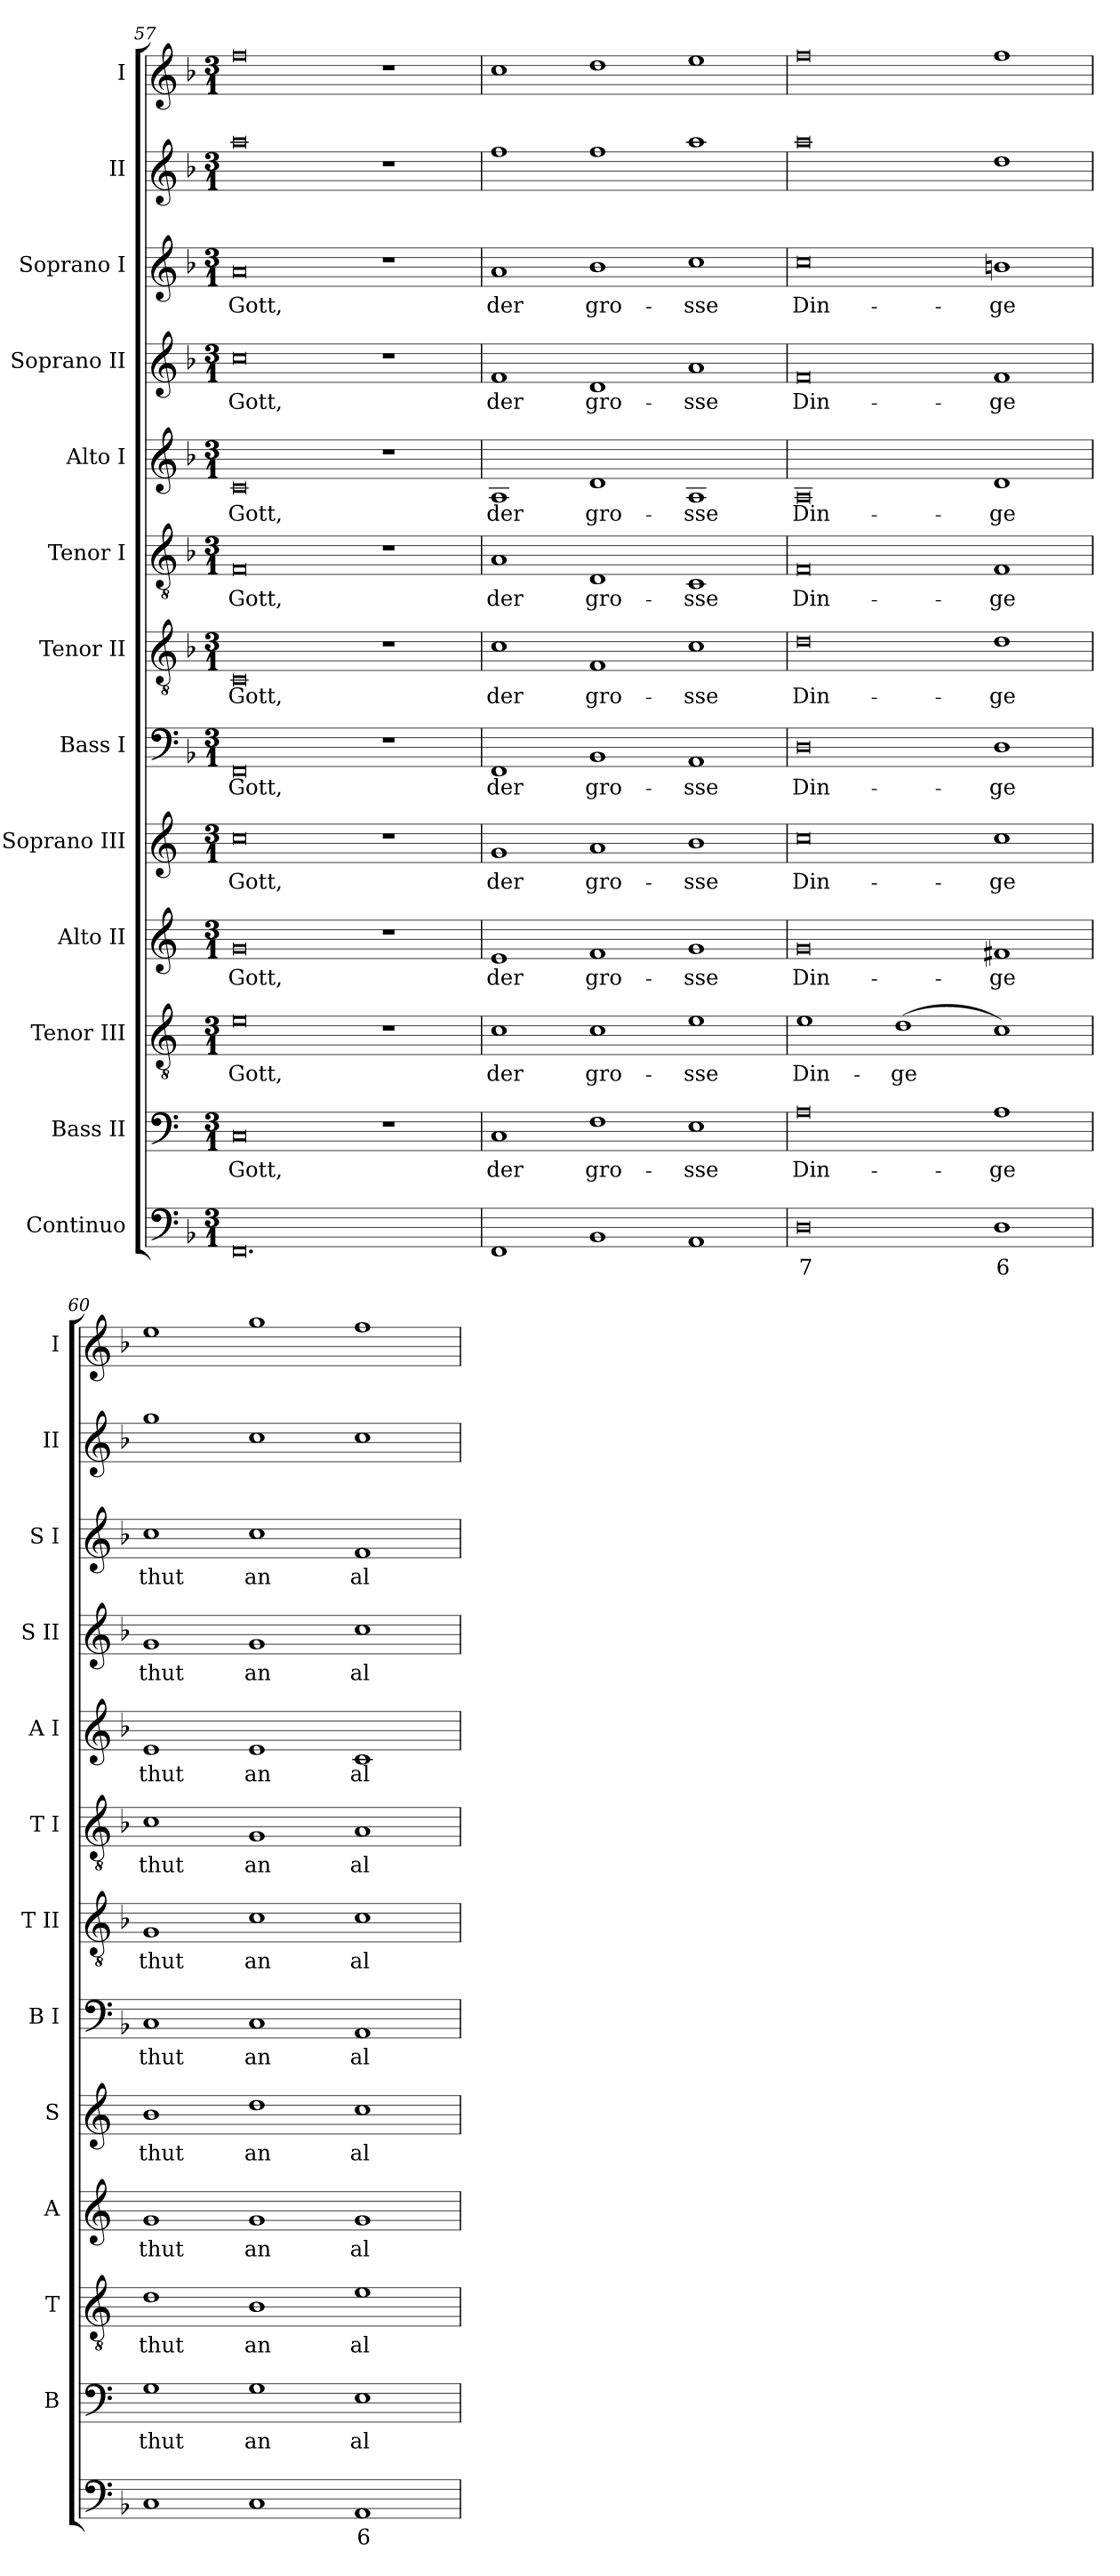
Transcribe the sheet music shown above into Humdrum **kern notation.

**kern	**text	**kern	**text	**kern	**text	**kern	**text	**kern	**text	**kern	**text	**kern	**text	**kern	**text	**kern	**text	**kern	**text	**kern	**text	**kern	**kern
*part13	*part13	*part12	*part12	*part11	*part11	*part10	*part10	*part9	*part9	*part8	*part8	*part7	*part7	*part6	*part6	*part5	*part5	*part4	*part4	*part3	*part3	*part2	*part1
*staff13	*staff13	*staff12	*staff12	*staff11	*staff11	*staff10	*staff10	*staff9	*staff9	*staff8	*staff8	*staff7	*staff7	*staff6	*staff6	*staff5	*staff5	*staff4	*staff4	*staff3	*staff3	*staff2	*staff1
*I"Continuo	*	*I"Bass II	*	*I"Tenor III	*	*I"Alto II	*	*I"Soprano III	*	*I"Bass I	*	*I"Tenor II	*	*I"Tenor I	*	*I"Alto I	*	*I"Soprano II	*	*I"Soprano I	*	*I"II	*I"I
*	*	*I'B	*	*I'T	*	*I'A	*	*I'S	*	*I'B I	*	*I'T II	*	*I'T I	*	*I'A I	*	*I'S II	*	*I'S I	*	*I'II	*I'I
*clefF4	*	*clefF4	*	*clefGv2	*	*clefG2	*	*clefG2	*	*clefF4	*	*clefGv2	*	*clefGv2	*	*clefG2	*	*clefG2	*	*clefG2	*	*clefG2	*clefG2
*	*	*ITrd4c7	*	*ITrd4c7	*	*ITrd4c7	*	*ITrd4c7	*	*	*	*	*	*	*	*	*	*	*	*	*	*	*
*k[b-]	*	*k[b-]	*	*k[b-]	*	*k[b-]	*	*k[b-]	*	*k[b-]	*	*k[b-]	*	*k[b-]	*	*k[b-]	*	*k[b-]	*	*k[b-]	*	*k[b-]	*k[b-]
*F:	*	*F:	*	*F:	*	*F:	*	*F:	*	*F:	*	*F:	*	*F:	*	*F:	*	*F:	*	*F:	*	*F:	*F:
*M3/1	*	*M3/1	*	*M3/1	*	*M3/1	*	*M3/1	*	*M3/1	*	*M3/1	*	*M3/1	*	*M3/1	*	*M3/1	*	*M3/1	*	*M3/1	*M3/1
=57	=57	=57	=57	=57	=57	=57	=57	=57	=57	=57	=57	=57	=57	=57	=57	=57	=57	=57	=57	=57	=57	=57	=57
!	!	!	!LO:LY:b	!	!LO:LY:b	!	!LO:LY:b	!	!LO:LY:b	!	!LO:LY:b	!	!LO:LY:b	!	!LO:LY:b	!	!LO:LY:b	!	!LO:LY:b	!	!LO:LY:b	!	!
0.FF	.	0FF	Gott,	0A	Gott,	0c	Gott,	0f	Gott,	0FF	Gott,	0C	Gott,	0F	Gott,	0c	Gott,	0cc	Gott,	0a	Gott,	0aa	0ff
.	.	1r	.	1r	.	1r	.	1r	.	1r	.	1r	.	1r	.	1r	.	1r	.	1r	.	1r	1r
=58	=58	=58	=58	=58	=58	=58	=58	=58	=58	=58	=58	=58	=58	=58	=58	=58	=58	=58	=58	=58	=58	=58	=58
!	!	!	!LO:LY:b	!	!LO:LY:b	!	!LO:LY:b	!	!LO:LY:b	!	!LO:LY:b	!	!LO:LY:b	!	!LO:LY:b	!	!LO:LY:b	!	!LO:LY:b	!	!LO:LY:b	!	!
1FF	.	1FF	der	1F	der	1A	der	1c	der	1FF	der	1c	der	1A	der	1A	der	1f	der	1a	der	1ff	1cc
!	!	!	!LO:LY:b	!	!LO:LY:b	!	!LO:LY:b	!	!LO:LY:b	!	!LO:LY:b	!	!LO:LY:b	!	!LO:LY:b	!	!LO:LY:b	!	!LO:LY:b	!	!LO:LY:b	!	!
1BB-	.	1BB-	gro-	1F	gro-	1B-	gro-	1d	gro-	1BB-	gro-	1F	gro-	1D	gro-	1d	gro-	1d	gro-	1b-	gro-	1ff	1dd
!	!	!	!LO:LY:b	!	!LO:LY:b	!	!LO:LY:b	!	!LO:LY:b	!	!LO:LY:b	!	!LO:LY:b	!	!LO:LY:b	!	!LO:LY:b	!	!LO:LY:b	!	!LO:LY:b	!	!
1AA	.	1AA	-sse	1A	-sse	1c	-sse	1e	-sse	1AA	-sse	1c	-sse	1C	-sse	1A	-sse	1a	-sse	1cc	-sse	1aa	1ee
=59	=59	=59	=59	=59	=59	=59	=59	=59	=59	=59	=59	=59	=59	=59	=59	=59	=59	=59	=59	=59	=59	=59	=59
!	!LO:LY:b	!	!LO:LY:b	!	!LO:LY:b	!	!LO:LY:b	!	!LO:LY:b	!	!LO:LY:b	!	!LO:LY:b	!	!LO:LY:b	!	!LO:LY:b	!	!LO:LY:b	!	!LO:LY:b	!	!
0D	7	0D	Din-	1A	Din-	0c	Din-	0f	Din-	0D	Din-	0d	Din-	0F	Din-	0A	Din-	0f	Din-	0cc	Din-	0aa	0ff
!	!	!	!	!	!LO:LY:b	!	!	!	!	!	!	!	!	!	!	!	!	!	!	!	!	!	!
.	.	.	.	(<1G	-ge	.	.	.	.	.	.	.	.	.	.	.	.	.	.	.	.	.	.
!	!LO:LY:b	!	!LO:LY:b	!	!	!	!LO:LY:b	!	!LO:LY:b	!	!LO:LY:b	!	!LO:LY:b	!	!LO:LY:b	!	!LO:LY:b	!	!LO:LY:b	!	!LO:LY:b	!	!
1D	6	1D	-ge	1F)	.	1Bn	-ge	1f	-ge	1D	-ge	1d	-ge	1F	-ge	1d	-ge	1f	-ge	1bn	-ge	1dd	1ff
=60	=60	=60	=60	=60	=60	=60	=60	=60	=60	=60	=60	=60	=60	=60	=60	=60	=60	=60	=60	=60	=60	=60	=60
!	!	!	!LO:LY:b	!	!LO:LY:b	!	!LO:LY:b	!	!LO:LY:b	!	!LO:LY:b	!	!LO:LY:b	!	!LO:LY:b	!	!LO:LY:b	!	!LO:LY:b	!	!LO:LY:b	!	!
1C	.	1C	thut	1G	thut	1c	thut	1e	thut	1C	thut	1G	thut	1c	thut	1e	thut	1g	thut	1cc	thut	1gg	1ee
!	!	!	!LO:LY:b	!	!LO:LY:b	!	!LO:LY:b	!	!LO:LY:b	!	!LO:LY:b	!	!LO:LY:b	!	!LO:LY:b	!	!LO:LY:b	!	!LO:LY:b	!	!LO:LY:b	!	!
1C	.	1C	an	1E	an	1c	an	1g	an	1C	an	1c	an	1G	an	1e	an	1g	an	1cc	an	1cc	1gg
!	!LO:LY:b	!	!LO:LY:b	!	!LO:LY:b	!	!LO:LY:b	!	!LO:LY:b	!	!LO:LY:b	!	!LO:LY:b	!	!LO:LY:b	!	!LO:LY:b	!	!LO:LY:b	!	!LO:LY:b	!	!
1AA	6	1AA	al-	1A	al-	1c	al-	1f	al-	1AA	al-	1c	al-	1A	al-	1c	al-	1cc	al-	1f	al-	1cc	1ff
=	=	=	=	=	=	=	=	=	=	=	=	=	=	=	=	=	=	=	=	=	=	=	=
*-	*-	*-	*-	*-	*-	*-	*-	*-	*-	*-	*-	*-	*-	*-	*-	*-	*-	*-	*-	*-	*-	*-	*-
